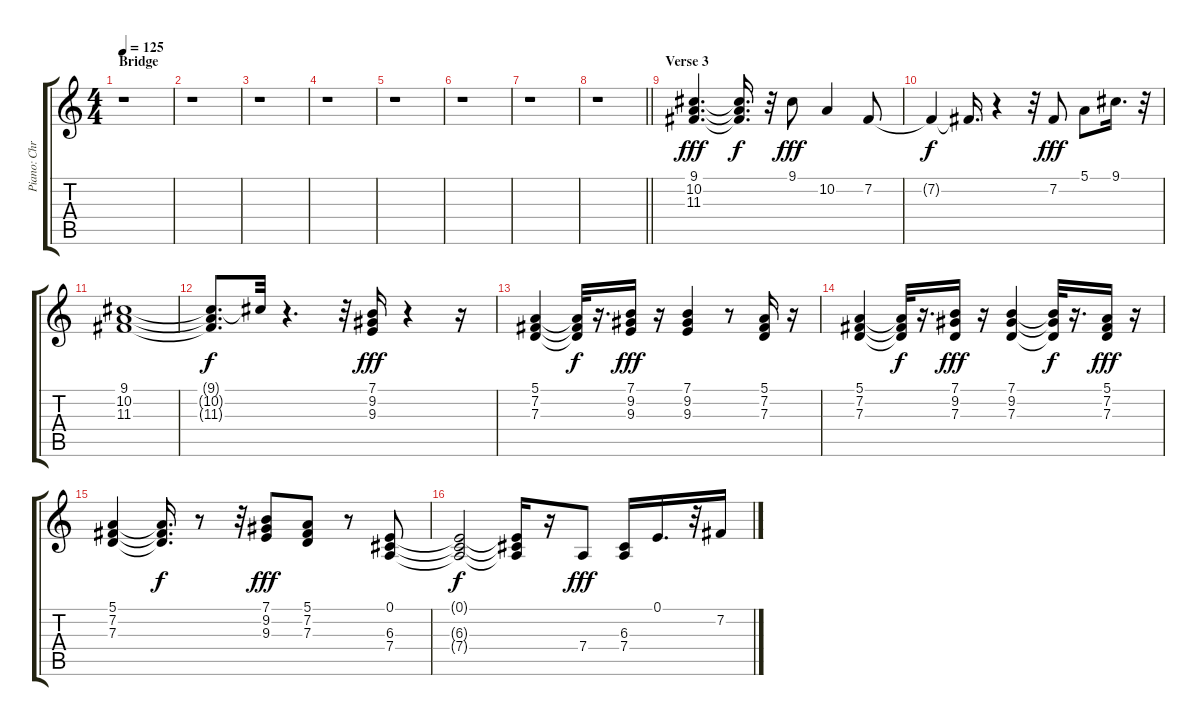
\track ("Piano: Christine McVie" "Piano: Chr") {instrument electricgrandpiano}
\staff {score tabs}
\tuning (E4 B3 G3 D3 A2 E2) {hide}
\ts (4 4)
\section ("" "Bridge")
\tempo 125
\clef g2
\ks c
r.1{dy fff} |
r.1 |
r.1 |
r.1 |
r.1 |
r.1 |
r.1 |
\barLineRight lightlight
r.1 |
\section ("" "Verse 3")
(9.1 10.2 11.3).4{d instrument celesta} (9.1{t} 10.2{t} 11.3{t}).16{d dy f} r.32 9.1.8{dy fff} 10.2.4 7.2.8 |
7.2{t}.4{dy f} 7.2{t}.16{d} r.4 r.32 7.2.8{dy fff} 5.1.8 9.1.16{d} r.32 |
(9.1 10.2 11.3).1 |
(9.1{t} 10.2{t} 11.3{t}).8{d dy f} 9.1{t}.32 r.4{d} r.32 (7.1 9.2 9.3).16{dy fff} r.4 r.16 |
(5.1 7.2 7.3).4 (5.1{t} 7.2{t} 7.3{t}).32{dy f} r.16{d} (7.1 9.2 9.3).16{dy fff} r.16 (7.1 9.2 9.3).4 r.8 (5.1 7.2 7.3).16 r.16 |
(5.1 7.2 7.3).4 (5.1{t} 7.2{t} 7.3{t}).32{dy f} r.16{d} (7.1 9.2 7.3).16{dy fff} r.16 (7.1 9.2 7.3).4 (7.1{t} 9.2{t} 7.3{t}).32{dy f} r.16{d} (5.1 7.2 7.3).16{dy fff} r.16 |
(5.1 7.2 7.3).4 (5.1{t} 7.2{t} 7.3{t}).16{d dy f} r.8 r.32 (7.1 9.2 9.3).8{dy fff} (5.1 7.2 7.3).8 r.8 (0.1 6.3 7.4).8 |
(0.1{t} 6.3{t} 7.4{t}).2{dy f} (0.1{t} 6.3{t} 7.4{t}).16 r.16 7.4.8{dy fff} (6.3 7.4).16 0.1.16{d} r.32 7.2.16
